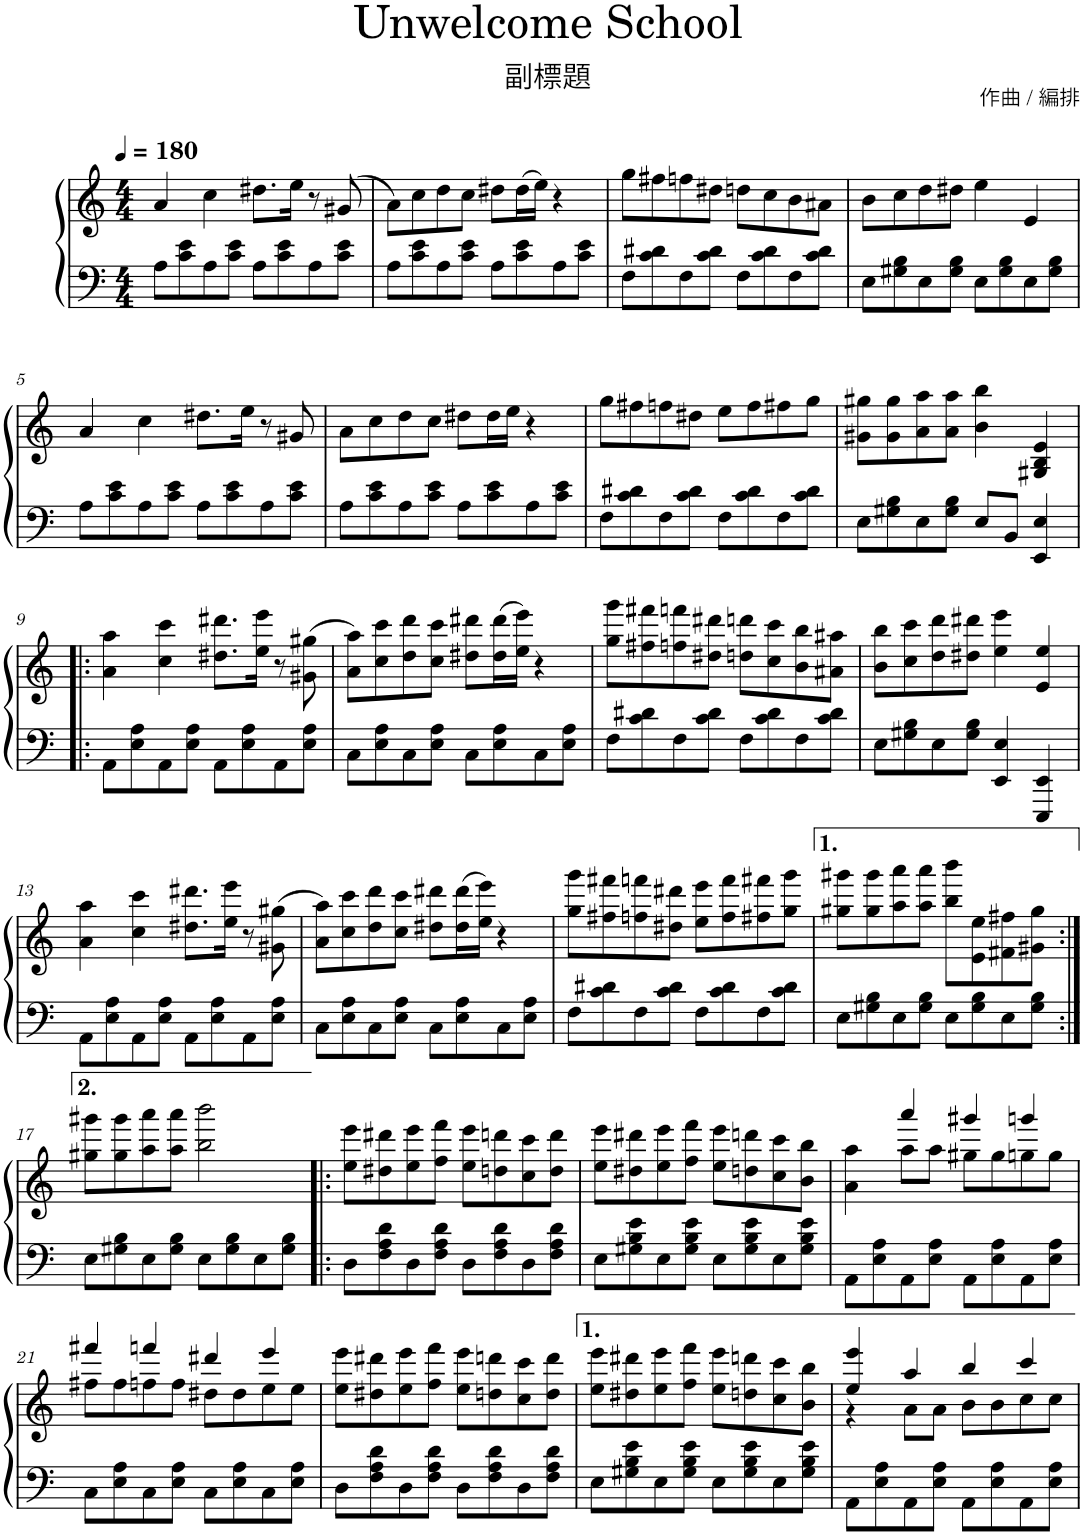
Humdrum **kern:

**kern	**kern
*part1	*part1
*staff2	*staff1
*I"鋼琴	*
*clefF4	*clefG2
*k[]	*k[]
*M4/4	*M4/4
*MM180	*MM180
=1	=1
8A\L	4a/
8c\ 8e\	.
8A\	4cc\
8c\ 8e\J	.
8A\L	8.dd#X\L
8c\ 8e\	.
.	16ee\Jk
8A\	8r
8c\ 8e\J	(8g#X/
=2	=2
8A\L	8a\L)
8c\ 8e\	8cc\
8A\	8dd\
8c\ 8e\J	8cc\J
8A\L	8dd#X\L
8c\ 8e\	(16dd#\L
.	16ee\JJ)
8A\	4r
8c\ 8e\J	.
=3	=3
8F\L	8gg\L
8c\ 8d#X\	8ff#X\
8F\	8ffn\
8c\ 8d#\J	8dd#X\J
8F\L	8ddn\L
8c\ 8d#\	8cc\
8F\	8b\
8c\ 8d#\J	8a#X\J
=4	=4
8E\L	8b\L
8G#X\ 8B\	8cc\
8E\	8dd\
8G#\ 8B\J	8dd#X\J
8E\L	4ee\
8G#\ 8B\	.
8E\	4e/
8G#\ 8B\J	.
!!LO:LB:g=z
=5	=5
8A\L	4a/
8c\ 8e\	.
8A\	4cc\
8c\ 8e\J	.
8A\L	8.dd#X\L
8c\ 8e\	.
.	16ee\Jk
8A\	8r
8c\ 8e\J	8g#X/
=6	=6
8A\L	8a\L
8c\ 8e\	8cc\
8A\	8dd\
8c\ 8e\J	8cc\J
8A\L	8dd#X\L
8c\ 8e\	16dd#\L
.	16ee\JJ
8A\	4r
8c\ 8e\J	.
=7	=7
8F\L	8gg\L
8c\ 8d#X\	8ff#X\
8F\	8ffn\
8c\ 8d#\J	8dd#X\J
8F\L	8ee\L
8c\ 8d#\	8ff\
8F\	8ff#X\
8c\ 8d#\J	8gg\J
=8	=8
8E\L	8g#X\ 8gg#X\L
8G#X\ 8B\	8g#\ 8gg#\
8E\	8a\ 8aa\
8G#\ 8B\J	8a\ 8aa\J
8E/L	4b\ 4bb\
8BB/J	.
4EE/ 4E/	4G#X/ 4B/ 4e/
!!LO:LB:g=z
=9!|:	=9!|:
8AA\L	4a\ 4aa\
8E\ 8A\	.
8AA\	4cc\ 4ccc\
8E\ 8A\J	.
8AA\L	8.dd#X\ 8.ddd#X\L
8E\ 8A\	.
.	16ee\ 16eee\Jk
8AA\	8r
8E\ 8A\J	(8g#X\ 8gg#X\
=10	=10
8C\L	8a\ 8aa\L)
8E\ 8A\	8cc\ 8ccc\
8C\	8dd\ 8ddd\
8E\ 8A\J	8cc\ 8ccc\J
8C\L	8dd#X\ 8ddd#X\L
8E\ 8A\	(16dd#\ 16ddd#\L
.	16ee\ 16eee\JJ)
8C\	4r
8E\ 8A\J	.
=11	=11
8F\L	8gg\ 8ggg\L
8c\ 8d#X\	8ff#X\ 8fff#X\
8F\	8ffn\ 8fffn\
8c\ 8d#\J	8dd#X\ 8ddd#X\J
8F\L	8ddn\ 8dddn\L
8c\ 8d#\	8cc\ 8ccc\
8F\	8b\ 8bb\
8c\ 8d#\J	8a#X\ 8aa#X\J
=12	=12
8E\L	8b\ 8bb\L
8G#X\ 8B\	8cc\ 8ccc\
8E\	8dd\ 8ddd\
8G#\ 8B\J	8dd#X\ 8ddd#X\J
4EE/ 4E/	4ee\ 4eee\
4EEE/ 4EE/	4e/ 4ee/
!!LO:LB:g=z
=13	=13
8AA\L	4a\ 4aa\
8E\ 8A\	.
8AA\	4cc\ 4ccc\
8E\ 8A\J	.
8AA\L	8.dd#X\ 8.ddd#X\L
8E\ 8A\	.
.	16ee\ 16eee\Jk
8AA\	8r
8E\ 8A\J	(8g#X\ 8gg#X\
=14	=14
8C\L	8a\ 8aa\L)
8E\ 8A\	8cc\ 8ccc\
8C\	8dd\ 8ddd\
8E\ 8A\J	8cc\ 8ccc\J
8C\L	8dd#X\ 8ddd#X\L
8E\ 8A\	(16dd#\ 16ddd#\L
.	16ee\ 16eee\JJ)
8C\	4r
8E\ 8A\J	.
=15	=15
8F\L	8gg\ 8ggg\L
8c\ 8d#X\	8ff#X\ 8fff#X\
8F\	8ffn\ 8fffn\
8c\ 8d#\J	8dd#X\ 8ddd#X\J
8F\L	8ee\ 8eee\L
8c\ 8d#\	8ff\ 8fff\
8F\	8ff#X\ 8fff#X\
8c\ 8d#\J	8gg\ 8ggg\J
=16	=16
8E\L	8gg#X\ 8ggg#X\L
8G#X\ 8B\	8gg#\ 8ggg#\
8E\	8aa\ 8aaa\
8G#\ 8B\J	8aa\ 8aaa\J
8E\L	8bb\ 8bbb\L
8G#\ 8B\	8e\ 8ee\
8E\	8f#X\ 8ff#X\
8G#\ 8B\J	8g#X\ 8gg#\J
!!LO:LB:g=z
=17:|!	=17:|!
8E\L	8gg#X\ 8ggg#X\L
8G#X\ 8B\	8gg#\ 8ggg#\
8E\	8aa\ 8aaa\
8G#\ 8B\J	8aa\ 8aaa\J
8E\L	2bb\ 2bbb\
8G#\ 8B\	.
8E\	.
8G#\ 8B\J	.
=18!|:	=18!|:
8D\L	8ee\ 8eee\L
8F\ 8A\ 8d\	8dd#X\ 8ddd#X\
8D\	8ee\ 8eee\
8F\ 8A\ 8d\J	8ff\ 8fff\J
8D\L	8ee\ 8eee\L
8F\ 8A\ 8d\	8ddn\ 8dddn\
8D\	8cc\ 8ccc\
8F\ 8A\ 8d\J	8dd\ 8ddd\J
=19	=19
8E\L	8ee\ 8eee\L
8G#X\ 8B\ 8e\	8dd#X\ 8ddd#X\
8E\	8ee\ 8eee\
8G#\ 8B\ 8e\J	8ff\ 8fff\J
8E\L	8ee\ 8eee\L
8G#\ 8B\ 8e\	8ddn\ 8dddn\
8E\	8cc\ 8ccc\
8G#\ 8B\ 8e\J	8b\ 8bb\J
=20	=20
*	*^
8AA\L	4a\ 4aa\	4ryy
8E\ 8A\	.	.
8AA\	4aaa/	8aa\L
8E\ 8A\J	.	8aa\J
8AA\L	4ggg#X/	8gg#X\L
8E\ 8A\	.	8gg#\
8AA\	4gggn/	8ggn\
8E\ 8A\J	.	8gg\J
!!LO:LB:g=z	!!
=21	=21	=21
8C\L	4fff#X/	8ff#X\L
8E\ 8A\	.	8ff#\
8C\	4fffn/	8ffn\
8E\ 8A\J	.	8ff\J
8C\L	4ddd#X/	8dd#X\L
8E\ 8A\	.	8dd#\
8C\	4eee/	8ee\
8E\ 8A\J	.	8ee\J
*	*v	*v
=22	=22
8D\L	8ee\ 8eee\L
8F\ 8A\ 8d\	8dd#X\ 8ddd#X\
8D\	8ee\ 8eee\
8F\ 8A\ 8d\J	8ff\ 8fff\J
8D\L	8ee\ 8eee\L
8F\ 8A\ 8d\	8ddn\ 8dddn\
8D\	8cc\ 8ccc\
8F\ 8A\ 8d\J	8dd\ 8ddd\J
=23	=23
8E\L	8ee\ 8eee\L
8G#X\ 8B\ 8e\	8dd#X\ 8ddd#X\
8E\	8ee\ 8eee\
8G#\ 8B\ 8e\J	8ff\ 8fff\J
8E\L	8ee\ 8eee\L
8G#\ 8B\ 8e\	8ddn\ 8dddn\
8E\	8cc\ 8ccc\
8G#\ 8B\ 8e\J	8b\ 8bb\J
=24	=24
*	*^
8AA\L	4ee/ 4eee/	4r
8E\ 8A\	.	.
8AA\	4aa/	8a\L
8E\ 8A\J	.	8a\J
8AA\L	4bb/	8b\L
8E\ 8A\	.	8b\
8AA\	4ccc/	8cc\
8E\ 8A\J	.	8cc\J
*	*v	*v
=	=
*-	*-
